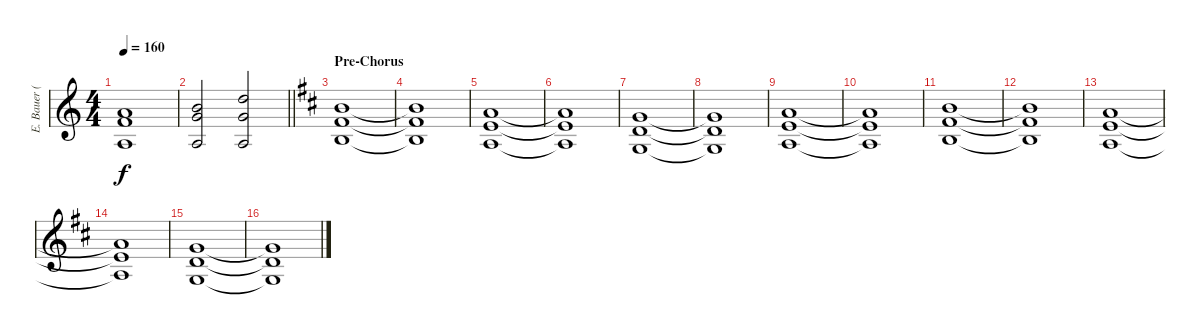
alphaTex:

\track ("E. Bauer (Keyboard)" "E. Bauer (") {instrument stringensemble1}
\staff {score}
\tuning (E4 B3 G3 D3 A2 E2) {hide}
\ts (4 4)
\tempo 160
\clef g2
\ks c
(5.1 6.2 2.3).1{dy f} |
\barLineRight lightlight
(7.1 8.2 2.3).2 (10.1 8.2 2.3).2 |
\section ("" "Pre-Chorus")
\ks bminor
(7.1 7.2 4.3).1 |
(7.1{t} 7.2{t} 4.3{t}).1 |
(5.1 5.2 2.3).1 |
(5.1{t} 5.2{t} 2.3{t}).1 |
(3.1 3.2 0.3).1 |
(3.1{t} 3.2{t} 0.3{t}).1 |
(5.1 5.2 2.3).1 |
(5.1{t} 5.2{t} 2.3{t}).1 |
(7.1 7.2 4.3).1 |
(7.1{t} 7.2{t} 4.3{t}).1 |
(5.1 5.2 2.3).1 |
(5.1{t} 5.2{t} 2.3{t}).1 |
(3.1 3.2 0.3).1 |
(3.1{t} 3.2{t} 0.3{t}).1
